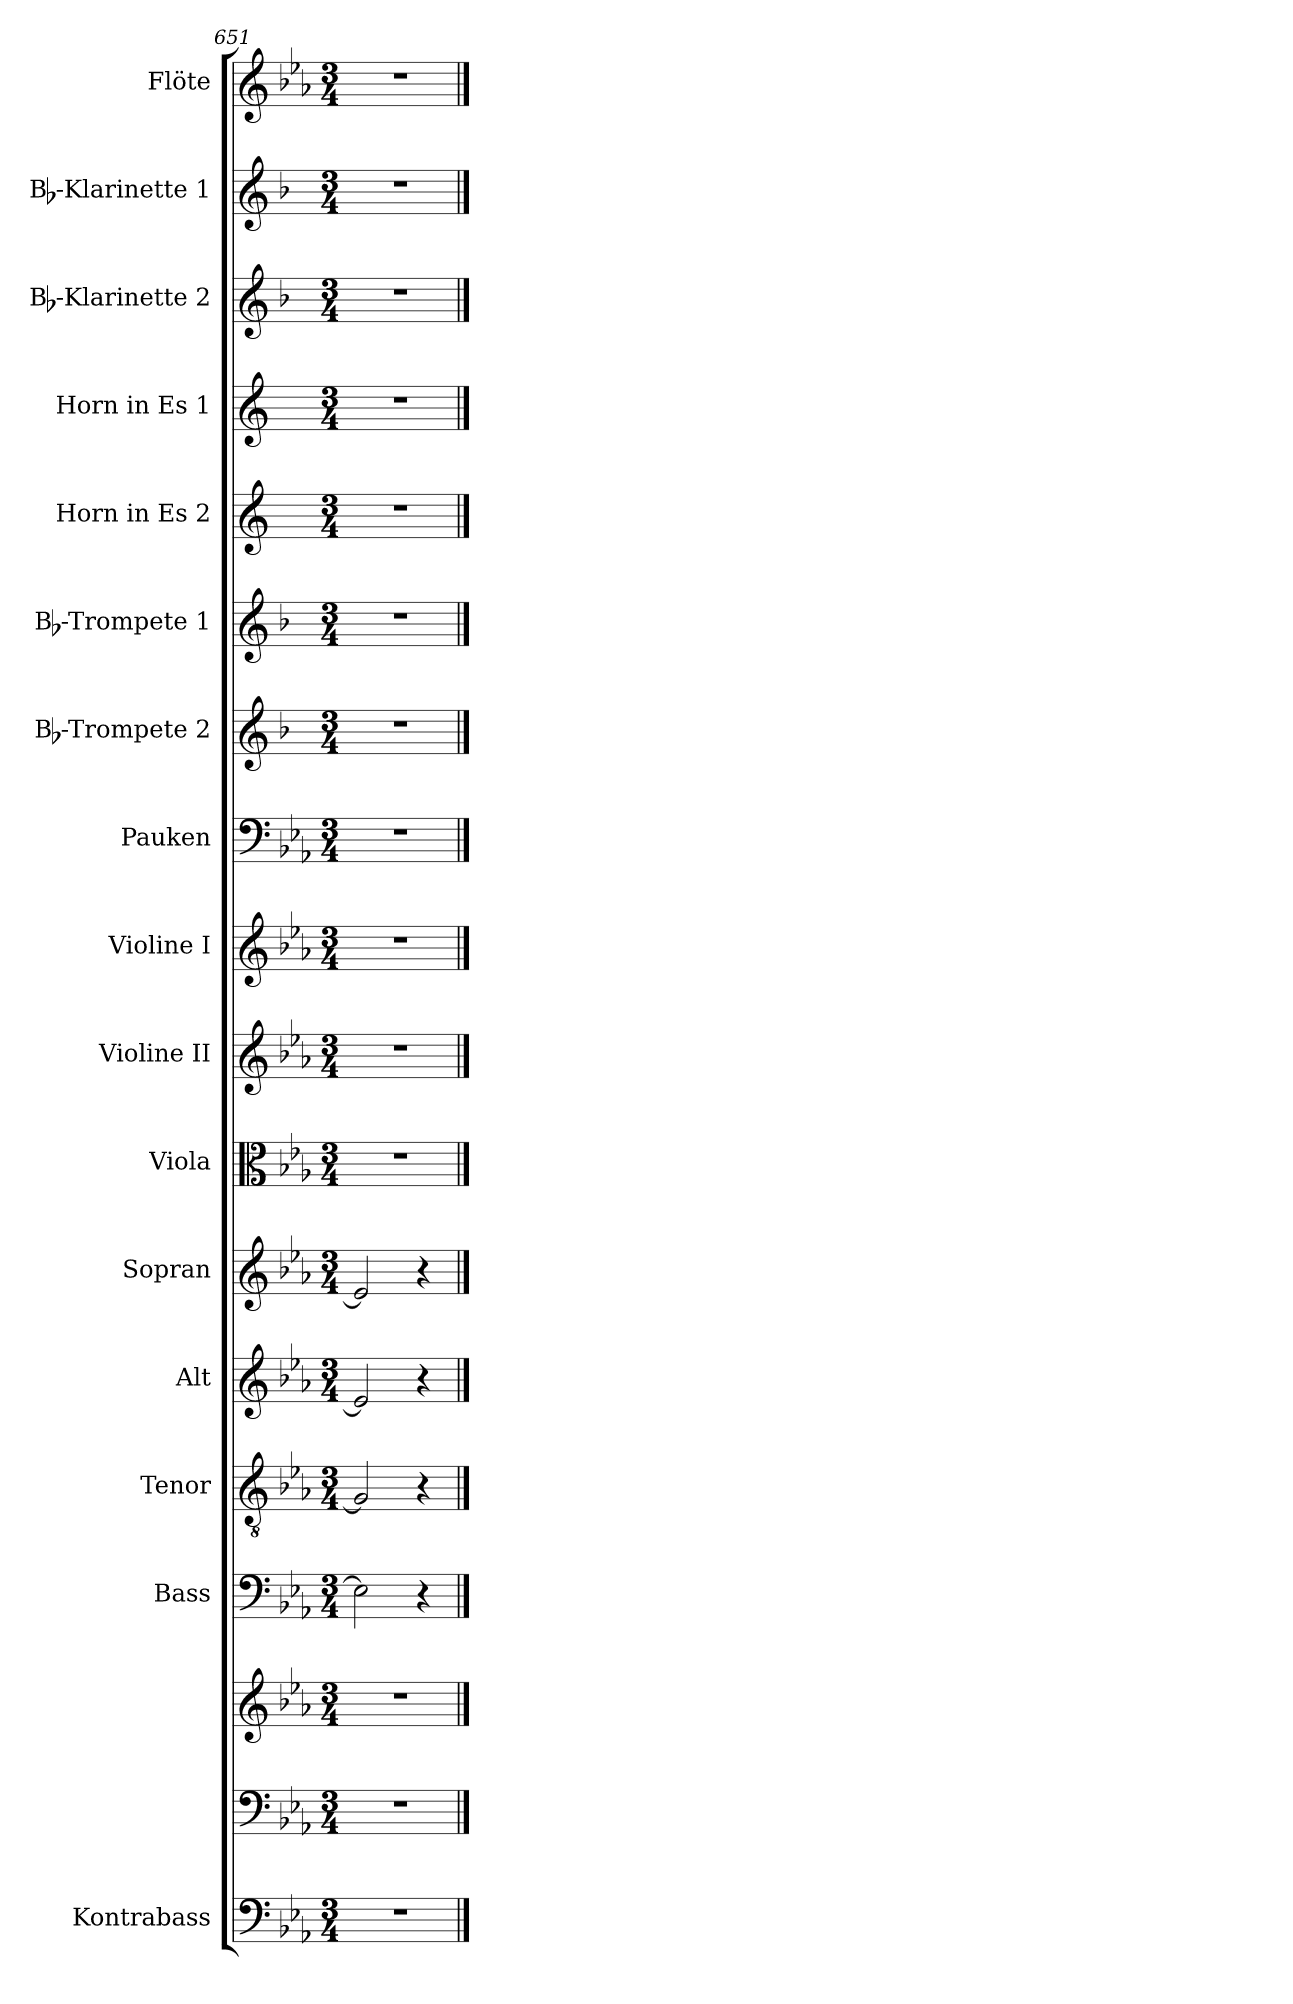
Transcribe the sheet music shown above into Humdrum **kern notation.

**kern	**kern	**kern	**kern	**kern	**kern	**kern	**kern	**kern	**kern	**kern	**kern	**kern	**kern	**kern	**kern	**kern	**kern
*part17	*part16	*part16	*part15	*part14	*part13	*part12	*part11	*part10	*part9	*part8	*part7	*part6	*part5	*part4	*part3	*part2	*part1
*staff18	*staff17	*staff16	*staff15	*staff14	*staff13	*staff12	*staff11	*staff10	*staff9	*staff8	*staff7	*staff6	*staff5	*staff4	*staff3	*staff2	*staff1
*I"Kontrabass	*	*	*I"Bass	*I"Tenor	*I"Alt	*I"Sopran	*I"Viola	*I"Violine II	*I"Violine I	*I"Pauken	*I"Bb-Trompete 2	*I"Bb-Trompete 1	*I"Horn in Es 2	*I"Horn in Es 1	*I"Bb-Klarinette 2	*I"Bb-Klarinette 1	*I"Flöte
*I'Kb.	*	*	*I'B.	*I'T.	*I'A.	*I'S.	*I'Vla.	*I'Vl. II	*I'Vl. I	*I'Pk.	*I'Bb Trp. 2	*I'Bb Trp. 1	*	*	*I'Bb Kl. 2	*I'Bb Kl. 1	*I'Fl.
*clefF4	*clefF4	*clefG2	*clefF4	*clefGv2	*clefG2	*clefG2	*clefC3	*clefG2	*clefG2	*clefF4	*clefG2	*clefG2	*clefG2	*clefG2	*clefG2	*clefG2	*clefG2
*ITrd7c12	*	*	*	*	*	*	*	*	*	*	*ITrd1c2	*ITrd1c2	*ITrd5c9	*ITrd5c9	*ITrd1c2	*ITrd1c2	*
*k[b-e-a-]	*k[b-e-a-]	*k[b-e-a-]	*k[b-e-a-]	*k[b-e-a-]	*k[b-e-a-]	*k[b-e-a-]	*k[b-e-a-]	*k[b-e-a-]	*k[b-e-a-]	*k[b-e-a-]	*k[b-e-a-]	*k[b-e-a-]	*k[b-e-a-]	*k[b-e-a-]	*k[b-e-a-]	*k[b-e-a-]	*k[b-e-a-]
*E-:	*E-:	*E-:	*E-:	*E-:	*E-:	*E-:	*E-:	*E-:	*E-:	*E-:	*E-:	*E-:	*E-:	*E-:	*E-:	*E-:	*E-:
*M3/4	*M3/4	*M3/4	*M3/4	*M3/4	*M3/4	*M3/4	*M3/4	*M3/4	*M3/4	*M3/4	*M3/4	*M3/4	*M3/4	*M3/4	*M3/4	*M3/4	*M3/4
=651	=651	=651	=651	=651	=651	=651	=651	=651	=651	=651	=651	=651	=651	=651	=651	=651	=651
2.r	2.r	2.r	2E-\]	2G/]	2e-/]	2e-/]	2.r	2.r	2.r	2.r	2.r	2.r	2.r	2.r	2.r	2.r	2.r
.	.	.	4r	4r	4r	4r	.	.	.	.	.	.	.	.	.	.	.
==	==	==	==	==	==	==	==	==	==	==	==	==	==	==	==	==	==
*-	*-	*-	*-	*-	*-	*-	*-	*-	*-	*-	*-	*-	*-	*-	*-	*-	*-
